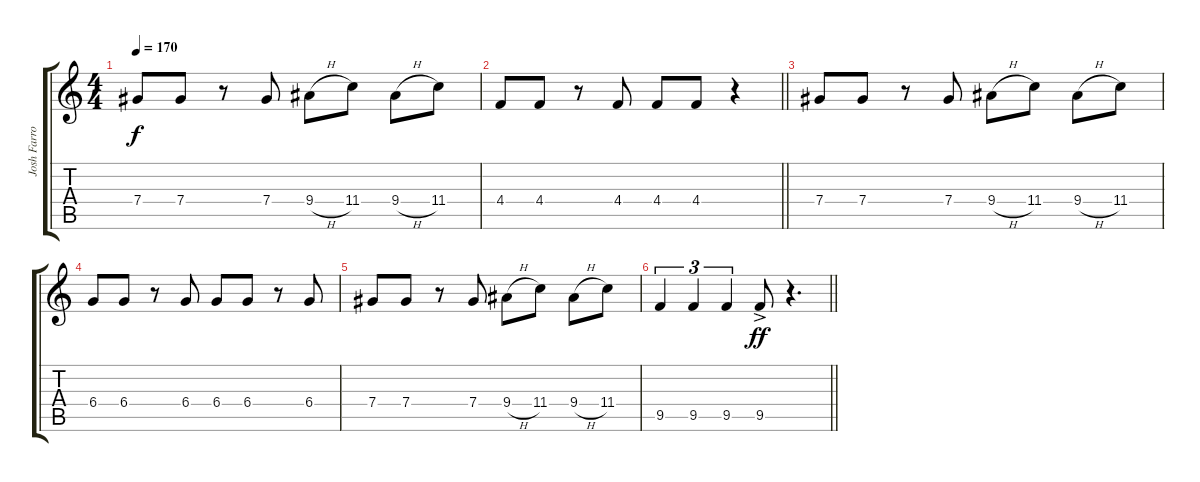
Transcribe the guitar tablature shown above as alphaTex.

\track ("Josh Farro (Lead Guitar)" "Josh Farro") {instrument distortionguitar}
\staff {score tabs}
\tuning (Eb4 Bb3 Gb3 Db3 Ab2 Db2) {hide}
\ts (4 4)
\tempo 170
\clef g2
\ks c
7.4.8{dy f} 7.4.8 r.8 7.4.8 9.4{h}.8 11.4.8 9.4{h}.8 11.4.8 |
\barLineRight lightlight
4.4.8 4.4.8 r.8 4.4.8 4.4.8 4.4.8 r.4 |
\section ("" "")
7.4.8 7.4.8 r.8 7.4.8 9.4{h}.8 11.4.8 9.4{h}.8 11.4.8 |
6.4.8 6.4.8 r.8 6.4.8 6.4.8 6.4.8 r.8 6.4.8 |
7.4.8 7.4.8 r.8 7.4.8 9.4{h}.8 11.4.8 9.4{h}.8 11.4.8 |
\barLineRight lightlight
9.5.4{tu (3 2)} 9.5.4{tu (3 2)} 9.5.4{tu (3 2)} 9.5{ac}.8{dy ff} r.4{d}
